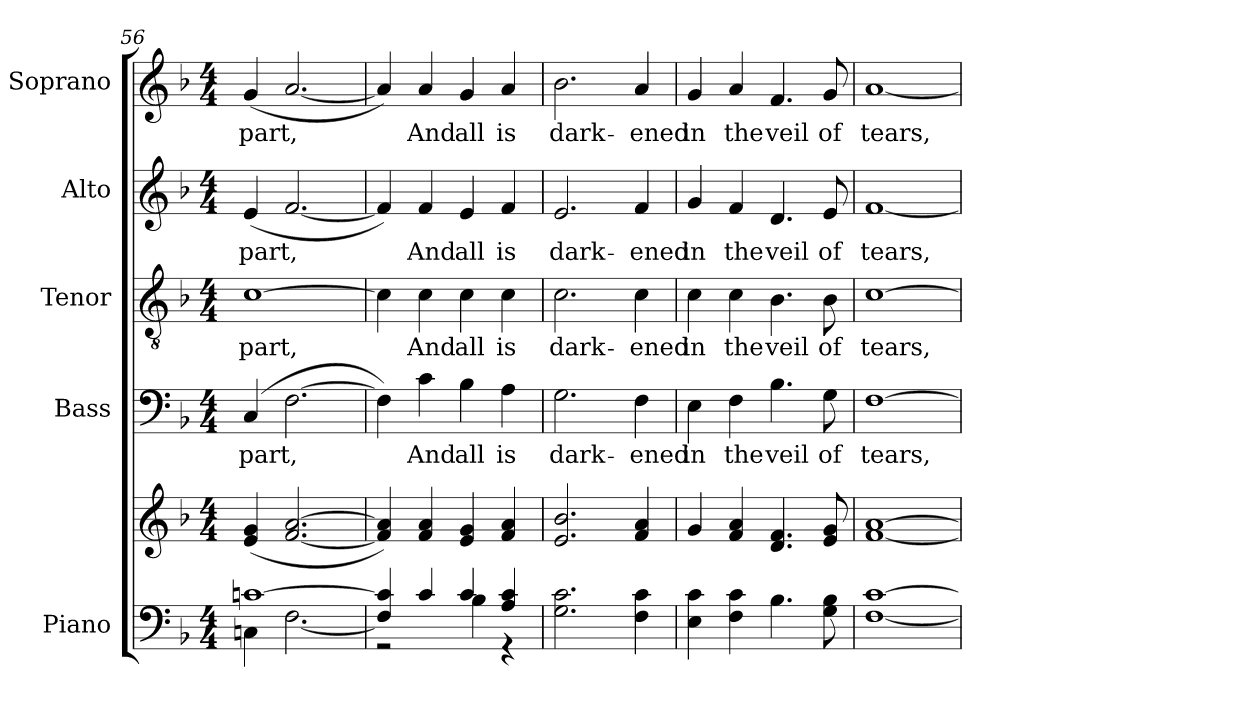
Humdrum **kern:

**kern	**kern	**kern	**text	**kern	**text	**kern	**text	**kern	**text
*part5	*part5	*part4	*part4	*part3	*part3	*part2	*part2	*part1	*part1
*staff6	*staff5	*staff4	*staff4	*staff3	*staff3	*staff2	*staff2	*staff1	*staff1
*I"Piano	*	*I"Bass	*	*I"Tenor	*	*I"Alto	*	*I"Soprano	*
*I'Pno.	*	*I'B.	*	*I'T.	*	*I'A.	*	*I'S.	*
*clefF4	*clefG2	*clefF4	*	*clefGv2	*	*clefG2	*	*clefG2	*
*	*	*	*	*ITrd7c12	*	*	*	*	*
*k[b-]	*k[b-]	*k[b-]	*	*k[b-]	*	*k[b-]	*	*k[b-]	*
*F:	*F:	*F:	*	*F:	*	*F:	*	*F:	*
*M4/4	*M4/4	*M4/4	*	*M4/4	*	*M4/4	*	*M4/4	*
=56	=56	=56	=56	=56	=56	=56	=56	=56	=56
*^	*	*	*	*	*	*	*	*	*
!	!	!	!	!LO:LY:b:color=#000000	!	!	!	!	!	!
!	!	!	!	!	!	!LO:LY:b:color=#000000	!	!	!	!
!	!	!	!	!	!	!	!	!LO:LY:b:color=#000000	!	!
!	!	!	!	!	!	!	!	!	!	!LO:LY:b:color=#000000
[>1cni	4Cni\	(4ei/ 4gi	(4Ci/	-part,	[>1Ci	-part,	(4ei/	-part,	(4gi/	-part,
.	[<2.Fi\	[<2.fi/ [>2.ai	[>2.Fi\	.	.	.	[<2.fi/	.	[<2.ai/	.
=57	=57	=57	=57	=57	=57	=57	=57	=57	=57	=57
4Fi/] 4ci]	2r	4fi/] 4ai])	4Fi\])	.	4Ci\]	.	4fi/])	.	4ai/])	.
!	!	!	!	!LO:LY:b:color=#000000	!	!	!	!	!	!
!	!	!	!	!	!	!LO:LY:b:color=#000000	!	!	!	!
!	!	!	!	!	!	!	!	!LO:LY:b:color=#000000	!	!
!	!	!	!	!	!	!	!	!	!	!LO:LY:b:color=#000000
4ci/	.	4fi/ 4ai	4ci\	And	4Ci\	And	4fi/	And	4ai/	And
!	!	!	!	!LO:LY:b:color=#000000	!	!	!	!	!	!
!	!	!	!	!	!	!LO:LY:b:color=#000000	!	!	!	!
!	!	!	!	!	!	!	!	!LO:LY:b:color=#000000	!	!
!	!	!	!	!	!	!	!	!	!	!LO:LY:b:color=#000000
4ci/	4B-i\	4ei/ 4gi	4B-i\	all	4Ci\	all	4ei/	all	4gi/	all
!	!	!	!	!LO:LY:b:color=#000000	!	!	!	!	!	!
!	!	!	!	!	!	!LO:LY:b:color=#000000	!	!	!	!
!	!	!	!	!	!	!	!	!LO:LY:b:color=#000000	!	!
!	!	!	!	!	!	!	!	!	!	!LO:LY:b:color=#000000
4Ai/ 4ci	4r	4fi/ 4ai	4Ai\	is	4Ci\	is	4fi/	is	4ai/	is
*v	*v	*	*	*	*	*	*	*	*	*
!!LO:LB:g=z
=58	=58	=58	=58	=58	=58	=58	=58	=58	=58
*^	*	*	*	*	*	*	*	*	*
!	!	!	!	!LO:LY:b:color=#000000	!	!	!	!	!	!
*v	*v	*	*	*	*	*	*	*	*	*
*^	*	*	*	*	*	*	*	*	*
!	!	!	!	!	!	!LO:LY:b:color=#000000	!	!	!	!
*v	*v	*	*	*	*	*	*	*	*	*
*^	*	*	*	*	*	*	*	*	*
!	!	!	!	!	!	!	!	!LO:LY:b:color=#000000	!	!
*v	*v	*	*	*	*	*	*	*	*	*
*^	*	*	*	*	*	*	*	*	*
!	!	!	!	!	!	!	!	!	!	!LO:LY:b:color=#000000
*v	*v	*	*	*	*	*	*	*	*	*
2.Gi\ 2.ci	2.ei/ 2.b-i	2.Gi\	dark-	2.Ci\	dark-	2.ei/	dark-	2.b-i\	dark-
!	!	!	!LO:LY:b:color=#000000	!	!	!	!	!	!
!	!	!	!	!	!LO:LY:b:color=#000000	!	!	!	!
!	!	!	!	!	!	!	!LO:LY:b:color=#000000	!	!
!	!	!	!	!	!	!	!	!	!LO:LY:b:color=#000000
4Fi\ 4ci	4fi/ 4ai	4Fi\	-ened	4Ci\	-ened	4fi/	-ened	4ai/	-ened
=59	=59	=59	=59	=59	=59	=59	=59	=59	=59
!	!	!	!LO:LY:b:color=#000000	!	!	!	!	!	!
!	!	!	!	!	!LO:LY:b:color=#000000	!	!	!	!
!	!	!	!	!	!	!	!LO:LY:b:color=#000000	!	!
!	!	!	!	!	!	!	!	!	!LO:LY:b:color=#000000
4Ei\ 4ci	4gi/	4Ei\	in	4Ci\	in	4gi/	in	4gi/	in
!	!	!	!LO:LY:b:color=#000000	!	!	!	!	!	!
!	!	!	!	!	!LO:LY:b:color=#000000	!	!	!	!
!	!	!	!	!	!	!	!LO:LY:b:color=#000000	!	!
!	!	!	!	!	!	!	!	!	!LO:LY:b:color=#000000
4Fi\ 4ci	4fi/ 4ai	4Fi\	the	4Ci\	the	4fi/	the	4ai/	the
!	!	!	!LO:LY:b:color=#000000	!	!	!	!	!	!
!	!	!	!	!	!LO:LY:b:color=#000000	!	!	!	!
!	!	!	!	!	!	!	!LO:LY:b:color=#000000	!	!
!	!	!	!	!	!	!	!	!	!LO:LY:b:color=#000000
4.B-i\	4.di/ 4.fi	4.B-i\	veil	4.BB-i\	veil	4.di/	veil	4.fi/	veil
!	!	!	!LO:LY:b:color=#000000	!	!	!	!	!	!
!	!	!	!	!	!LO:LY:b:color=#000000	!	!	!	!
!	!	!	!	!	!	!	!LO:LY:b:color=#000000	!	!
!	!	!	!	!	!	!	!	!	!LO:LY:b:color=#000000
8Gi\ 8B-i	8ei/ 8gi	8Gi\	of	8BB-i\	of	8ei/	of	8gi/	of
=60	=60	=60	=60	=60	=60	=60	=60	=60	=60
!	!	!	!LO:LY:b:color=#000000	!	!	!	!	!	!
!	!	!	!	!	!LO:LY:b:color=#000000	!	!	!	!
!	!	!	!	!	!	!	!LO:LY:b:color=#000000	!	!
!	!	!	!	!	!	!	!	!	!LO:LY:b:color=#000000
[<1Fi [>1ci	[<1fi [>1ai	[>1Fi	tears,	[>1Ci	tears,	[<1fi	tears,	[<1ai	tears,
=	=	=	=	=	=	=	=	=	=
*-	*-	*-	*-	*-	*-	*-	*-	*-	*-
